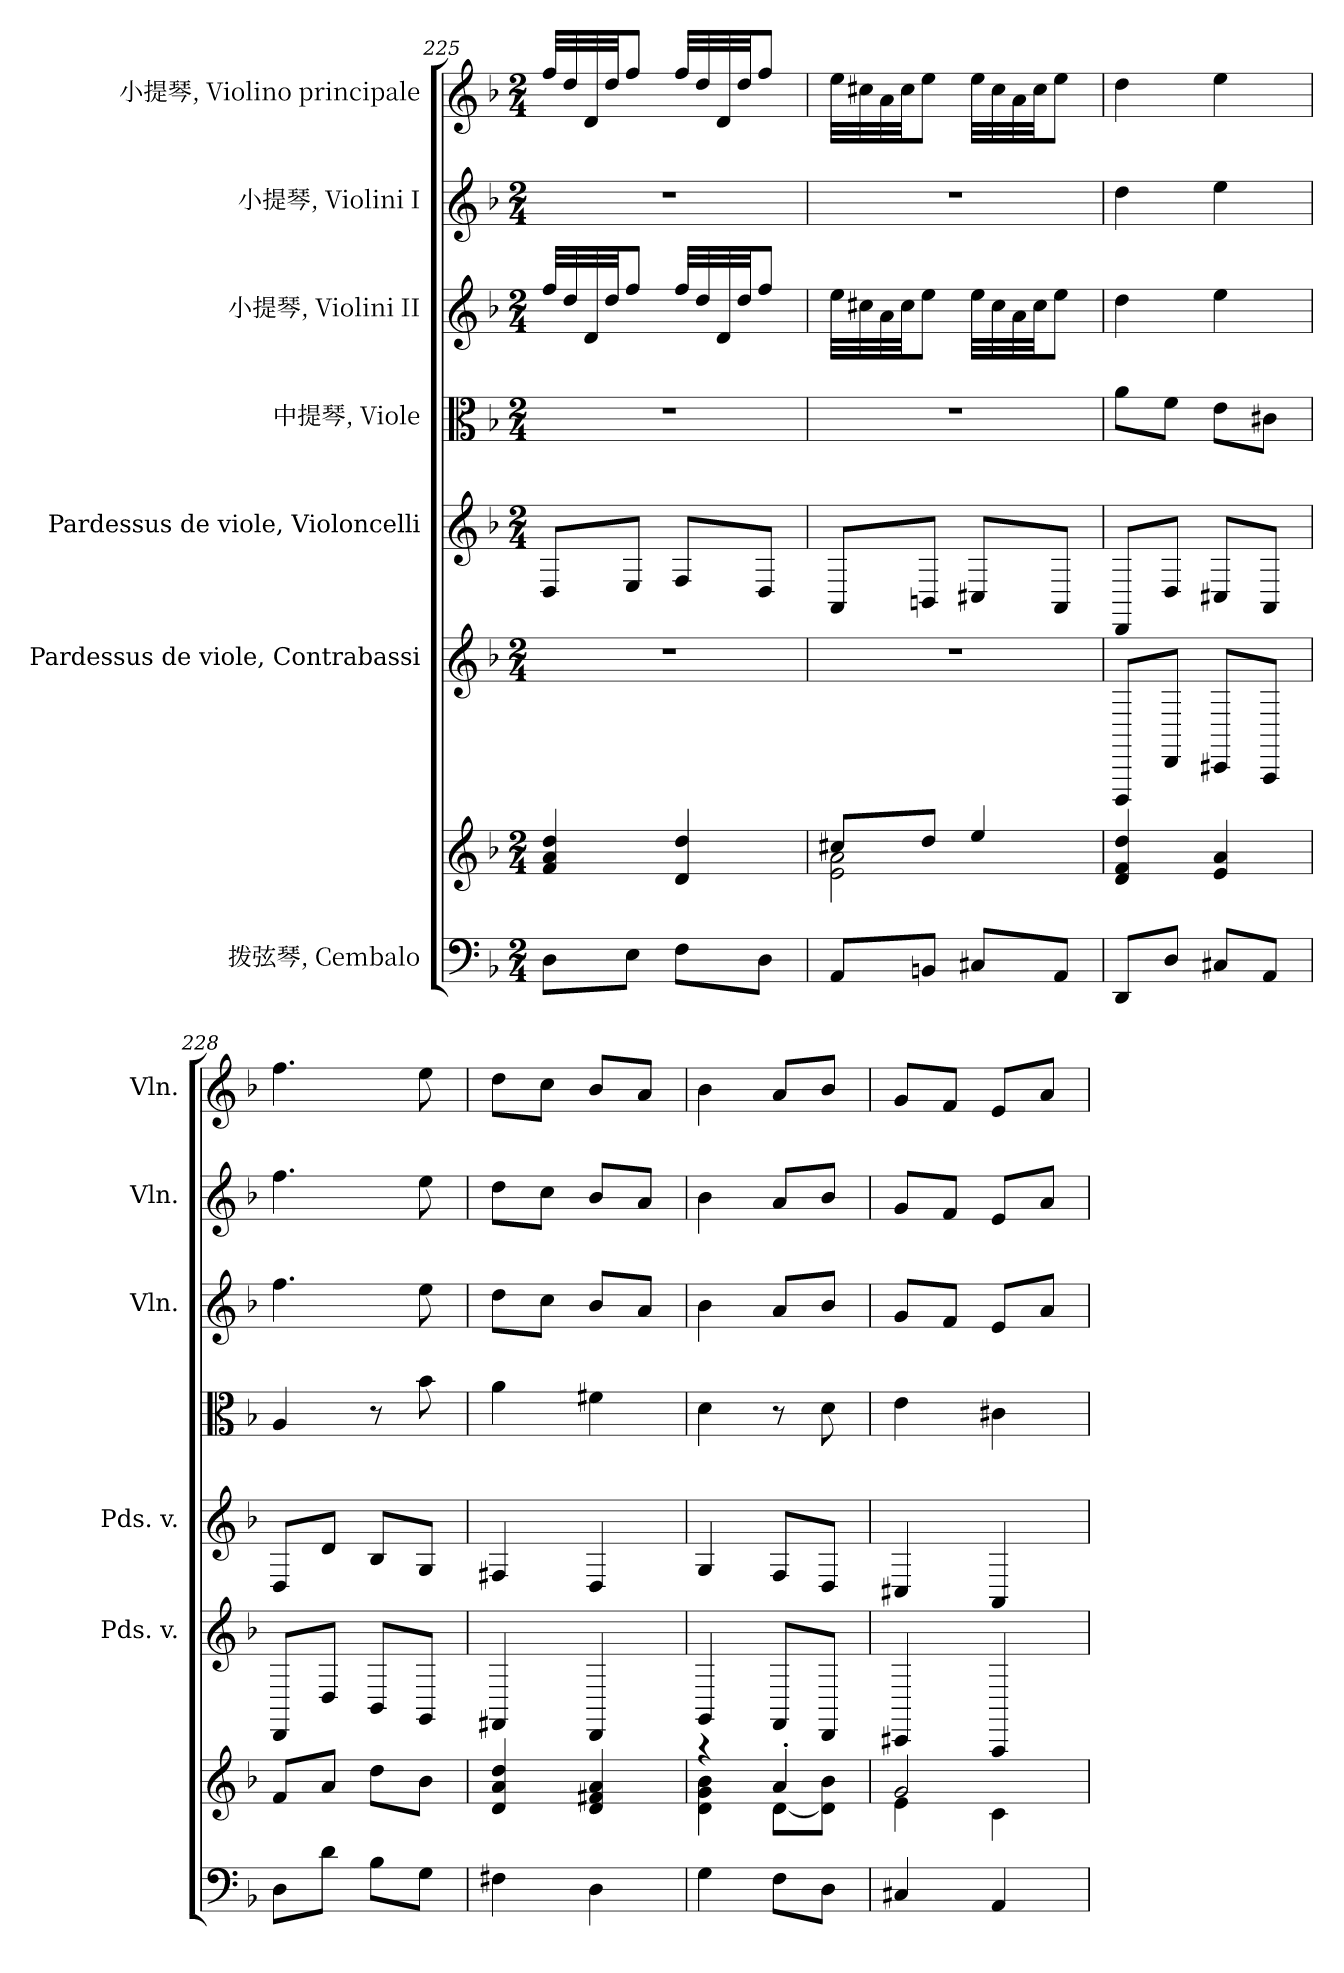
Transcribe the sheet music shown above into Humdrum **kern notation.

**kern	**kern	**kern	**kern	**kern	**kern	**kern	**kern
*part7	*part7	*part6	*part5	*part4	*part3	*part2	*part1
*staff8	*staff7	*staff6	*staff5	*staff4	*staff3	*staff2	*staff1
*I"拨弦琴, Cembalo	*	*I"Pardessus de viole, Contrabassi	*I"Pardessus de viole, Violoncelli	*I"中提琴, Viole	*I"小提琴, Violini II	*I"小提琴, Violini I	*I"小提琴, Violino principale
*	*	*I'Pds. v.	*I'Pds. v.	*	*I'Vln.	*I'Vln.	*I'Vln.
!!LO:PB:g=z
*clefF4	*clefG2	*clefG2	*clefG2	*clefC3	*clefG2	*clefG2	*clefG2
*k[b-]	*k[b-]	*k[b-]	*k[b-]	*k[b-]	*k[b-]	*k[b-]	*k[b-]
*M2/4	*M2/4	*M2/4	*M2/4	*M2/4	*M2/4	*M2/4	*M2/4
=225	=225	=225	=225	=225	=225	=225	=225
8D\L	4f/ 4a/ 4dd/	2r	8D/L	2r	32ff/LLL	2r	32ff/LLL
.	.	.	.	.	32dd/	.	32dd/
.	.	.	.	.	32d/	.	32d/
.	.	.	.	.	32dd/JJ	.	32dd/JJ
8E\J	.	.	8E/J	.	8ff/J	.	8ff/J
8F\L	4d/ 4dd/	.	8F/L	.	32ff/LLL	.	32ff/LLL
.	.	.	.	.	32dd/	.	32dd/
.	.	.	.	.	32d/	.	32d/
.	.	.	.	.	32dd/JJ	.	32dd/JJ
8D\J	.	.	8D/J	.	8ff/J	.	8ff/J
=226	=226	=226	=226	=226	=226	=226	=226
*	*^	*	*	*	*	*	*
8AA/L	8cc#X/L	2e\ 2a\	2r	8AA/L	2r	32ee\LLL	2r	32ee\LLL
.	.	.	.	.	.	32cc#X\	.	32cc#X\
.	.	.	.	.	.	32a\	.	32a\
.	.	.	.	.	.	32cc#\JJ	.	32cc#\JJ
8BBn/J	8dd/J	.	.	8BBn/J	.	8ee\J	.	8ee\J
8C#X/L	4ee/	.	.	8C#X/L	.	32ee\LLL	.	32ee\LLL
.	.	.	.	.	.	32cc#\	.	32cc#\
.	.	.	.	.	.	32a\	.	32a\
.	.	.	.	.	.	32cc#\JJ	.	32cc#\JJ
8AA/J	.	.	.	8AA/J	.	8ee\J	.	8ee\J
*	*v	*v	*	*	*	*	*	*
=227	=227	=227	=227	=227	=227	=227	=227
8DD/L	4d/ 4f/ 4dd/	8DDD/L	8DD/L	8a\L	4dd\	4dd\	4dd\
8D/J	.	8DD/J	8D/J	8f\J	.	.	.
8C#X/L	4e/ 4a/	8CC#X/L	8C#X/L	8e\L	4ee\	4ee\	4ee\
8AA/J	.	8AAA/J	8AA/J	8c#X\J	.	.	.
=228	=228	=228	=228	=228	=228	=228	=228
8D\L	8f/L	8DD/L	8D/L	4A/	4.ff\	4.ff\	4.ff\
8d\J	8a/J	8D/J	8d/J	.	.	.	.
8B-\L	8dd\L	8BB-/L	8B-/L	8r	.	.	.
8G\J	8b-\J	8GG/J	8G/J	8b-\	8ee\	8ee\	8ee\
=229	=229	=229	=229	=229	=229	=229	=229
4F#X\	4d/ 4a/ 4dd/	4FF#X/	4F#X/	4a\	8dd\L	8dd\L	8dd\L
.	.	.	.	.	8cc\J	8cc\J	8cc\J
4D\	4d/ 4f#X/ 4a/	4DD/	4D/	4f#X\	8b-/L	8b-/L	8b-/L
.	.	.	.	.	8a/J	8a/J	8a/J
!!LO:PB:g=z
=230	=230	=230	=230	=230	=230	=230	=230
*	*^	*	*	*	*	*	*
4G\	4r	4d\ 4g\ 4b-\	4GG/	4G/	4d\	4b-\	4b-\	4b-\
8F\L	4a'/	[8d\L	8FF/L	8F/L	8r	8a/L	8a/L	8a/L
8D\J	.	8d\] 8b-\J	8DD/J	8D/J	8d\	8b-/J	8b-/J	8b-/J
=231	=231	=231	=231	=231	=231	=231	=231	=231
4C#X/	2g/	4e\	4CC#X/	4C#X/	4e\	8g/L	8g/L	8g/L
.	.	.	.	.	.	8f/J	8f/J	8f/J
4AA/	.	4c\	4AAA/	4AA/	4c#X\	8e/L	8e/L	8e/L
.	.	.	.	.	.	8a/J	8a/J	8a/J
*	*v	*v	*	*	*	*	*	*
=	=	=	=	=	=	=	=
*-	*-	*-	*-	*-	*-	*-	*-
